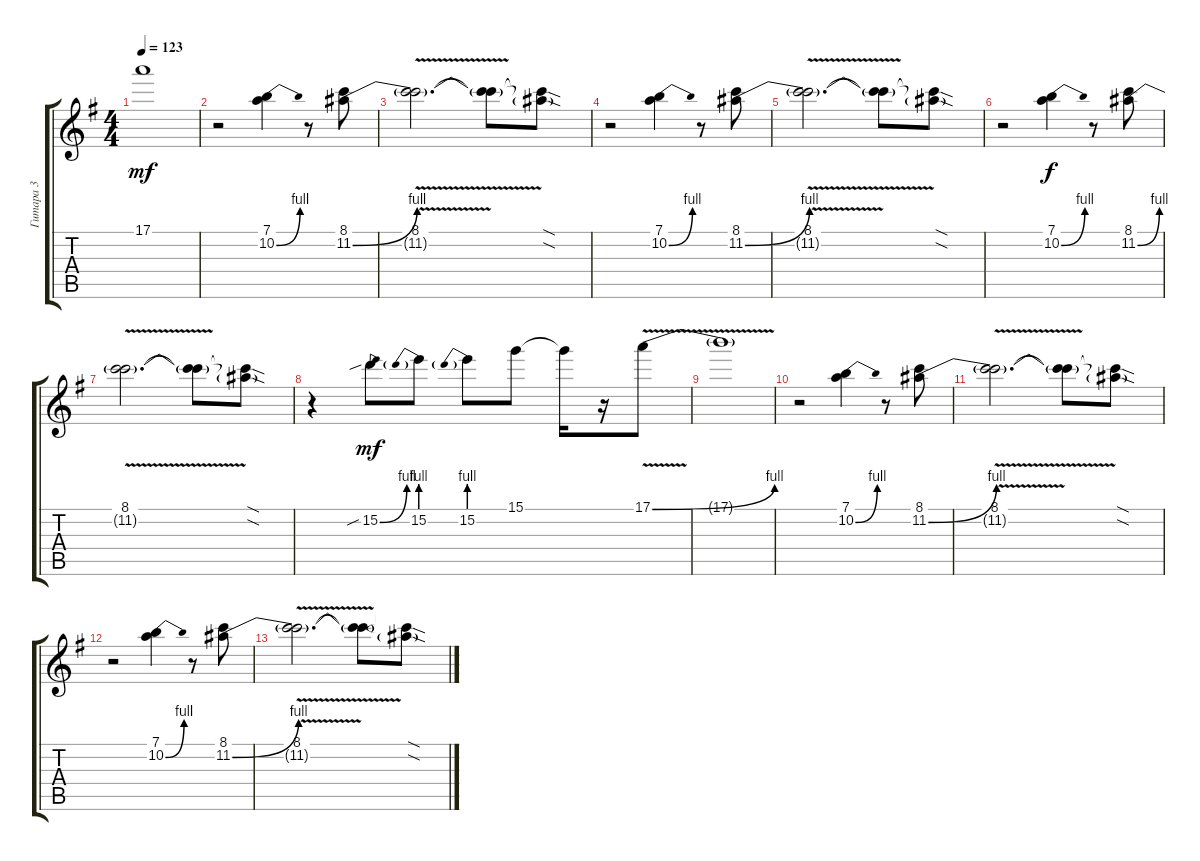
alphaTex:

\track ("Гитара 3" "Гитара 3") {instrument distortionguitar}
\staff {score tabs}
\tuning (E4 B3 G3 D3 A2 E2) {hide}
\ts (4 4)
\tempo 123
\clef g2
\ks eminor
17.1{t}.1{dy mf} |
r.2 (7.1 10.2{be (bend 0 0 60 4)}).4 r.8 (8.1 11.2{be (bend 0 0 60 4)}).8 |
(8.1{v} 11.2{v t}).2{d} (8.1{t} 11.2{t}).8 (8.1{sod t} 11.2{sod t}).8 |
r.2 (7.1 10.2{be (bend 0 0 60 4)}).4 r.8 (8.1 11.2{be (bend 0 0 60 4)}).8 |
(8.1{v} 11.2{v t}).2{d} (8.1{t} 11.2{t}).8 (8.1{sod t} 11.2{sod t}).8 |
r.2 (7.1 10.2{be (bend 0 0 60 4)}).4{dy f} r.8 (8.1 11.2{be (bend 0 0 60 4)}).8 |
(8.1{v} 11.2{v t}).2{d} (8.1{t} 11.2{t}).8 (8.1{sod t} 11.2{sod t}).8 |
r.4 15.2{be (bend 0 0 60 4) sib}.8{dy mf} 15.2{be (prebend 0 4 60 4)}.8 15.2{be (prebend 0 4 60 4)}.8 15.1.8 15.1{t}.16 r.16 17.1{be (bend 0 0 60 4) v}.8 |
17.1{t}.1 |
r.2 (7.1 10.2{be (bend 0 0 60 4)}).4 r.8 (8.1 11.2{be (bend 0 0 60 4)}).8 |
(8.1{v} 11.2{v t}).2{d} (8.1{t} 11.2{t}).8 (8.1{sod t} 11.2{sod t}).8 |
r.2 (7.1 10.2{be (bend 0 0 60 4)}).4 r.8 (8.1 11.2{be (bend 0 0 60 4)}).8 |
(8.1{v} 11.2{v t}).2{d} (8.1{t} 11.2{t}).8 (8.1{sod t} 11.2{sod t}).8
